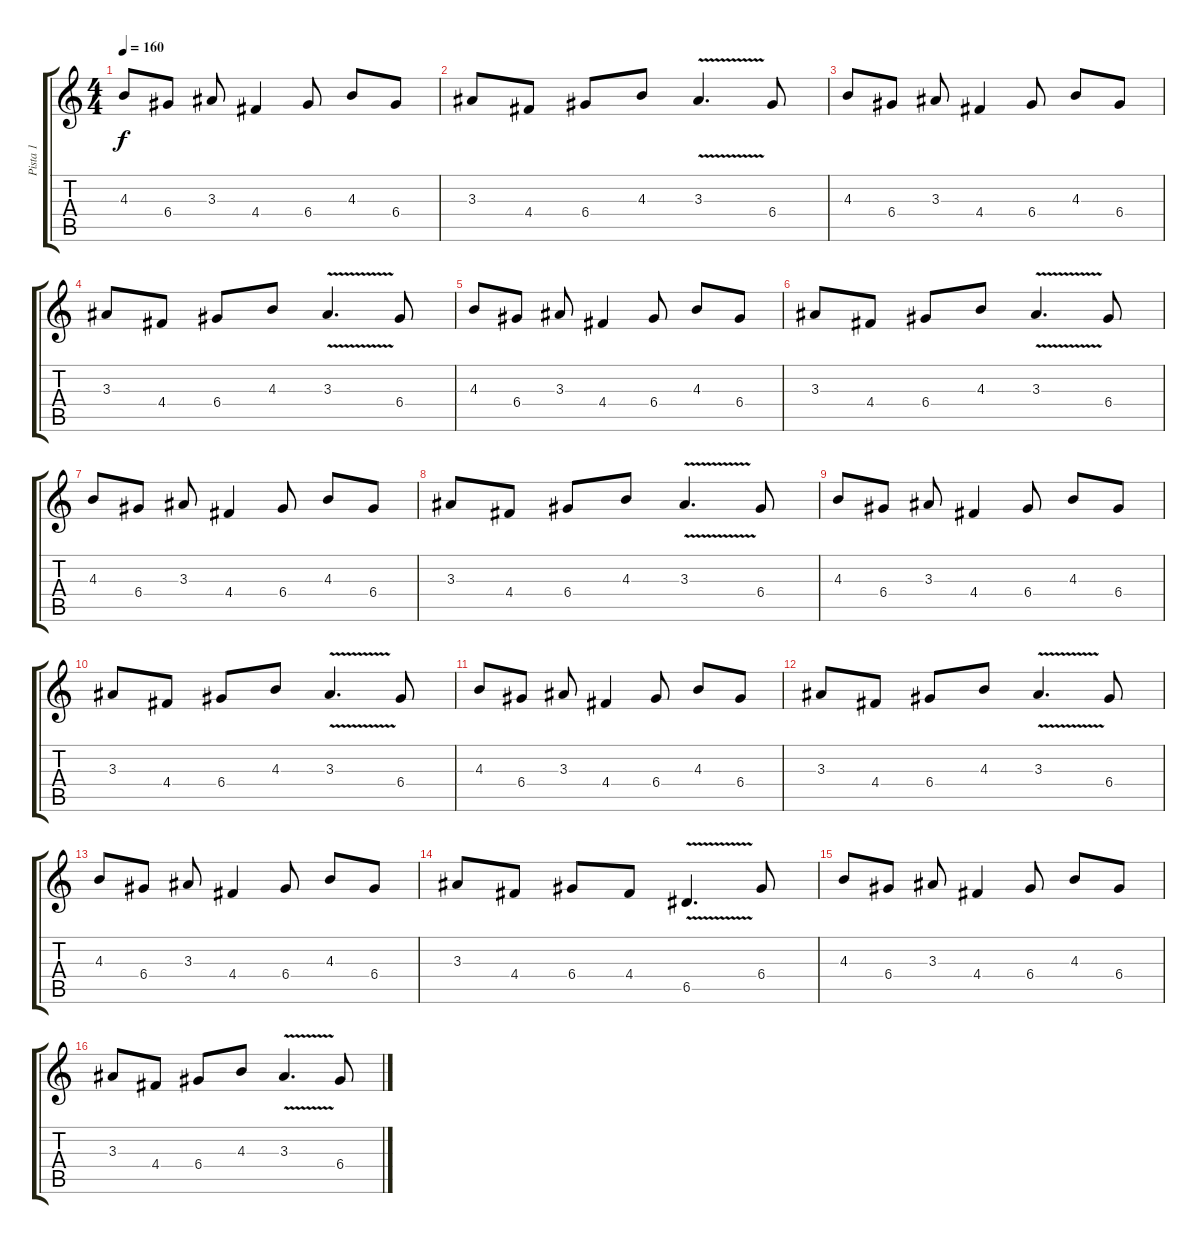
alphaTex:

\track ("Pista 1" "Pista 1") {instrument distortionguitar}
\staff {score tabs}
\tuning (E4 B3 G3 D3 A2 E2) {hide}
\ts (4 4)
\tempo 160
\clef g2
\ks c
4.3.8{dy f} 6.4.8 3.3.8 4.4.4 6.4.8 4.3.8 6.4.8 |
3.3.8 4.4.8 6.4.8 4.3.8 3.3{v}.4{d} 6.4.8 |
4.3.8 6.4.8 3.3.8 4.4.4 6.4.8 4.3.8 6.4.8 |
3.3.8 4.4.8 6.4.8 4.3.8 3.3{v}.4{d} 6.4.8 |
4.3.8 6.4.8 3.3.8 4.4.4 6.4.8 4.3.8 6.4.8 |
3.3.8 4.4.8 6.4.8 4.3.8 3.3{v}.4{d} 6.4.8 |
4.3.8 6.4.8 3.3.8 4.4.4 6.4.8 4.3.8 6.4.8 |
3.3.8 4.4.8 6.4.8 4.3.8 3.3{v}.4{d} 6.4.8 |
4.3.8 6.4.8 3.3.8 4.4.4 6.4.8 4.3.8 6.4.8 |
3.3.8 4.4.8 6.4.8 4.3.8 3.3{v}.4{d} 6.4.8 |
4.3.8 6.4.8 3.3.8 4.4.4 6.4.8 4.3.8 6.4.8 |
3.3.8 4.4.8 6.4.8 4.3.8 3.3{v}.4{d} 6.4.8 |
4.3.8 6.4.8 3.3.8 4.4.4 6.4.8 4.3.8 6.4.8 |
3.3.8 4.4.8 6.4.8 4.4.8 6.5{v}.4{d} 6.4.8 |
4.3.8 6.4.8 3.3.8 4.4.4 6.4.8 4.3.8 6.4.8 |
3.3.8 4.4.8 6.4.8 4.3.8 3.3{v}.4{d} 6.4.8
